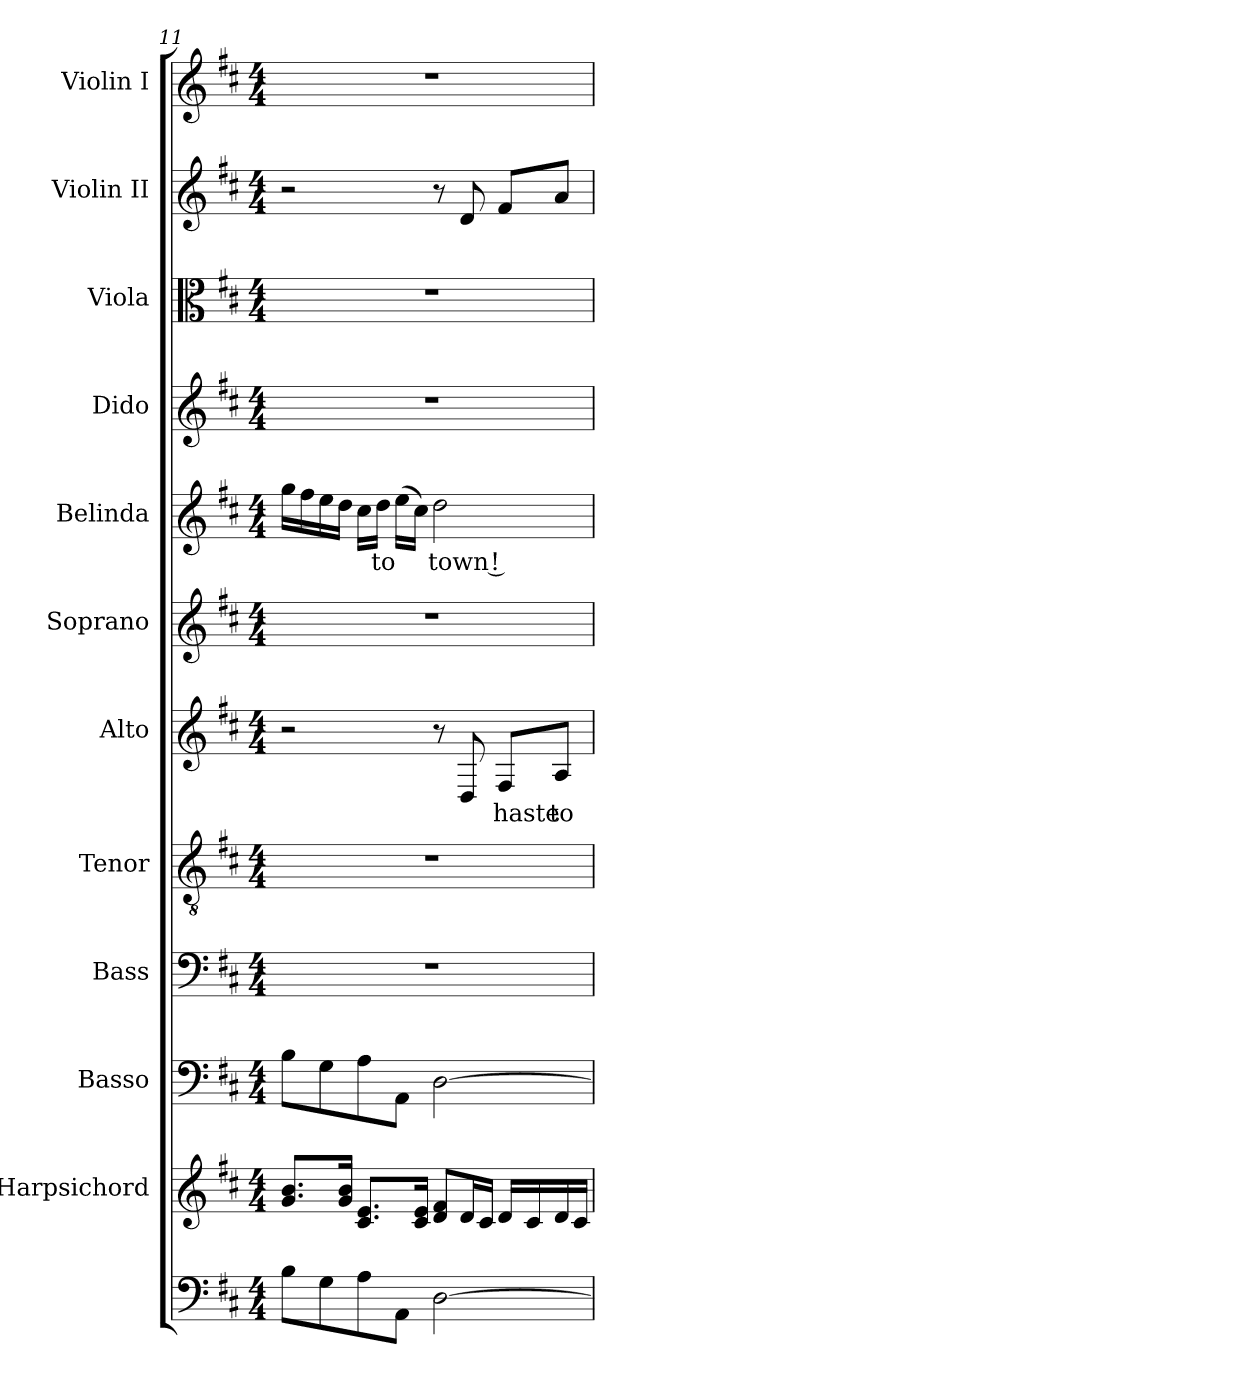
**kern	**kern	**kern	**kern	**kern	**kern	**text	**kern	**kern	**text	**kern	**kern	**kern	**kern
*part12	*part11	*part10	*part9	*part8	*part7	*part7	*part6	*part5	*part5	*part4	*part3	*part2	*part1
*staff12	*staff11	*staff10	*staff9	*staff8	*staff7	*staff7	*staff6	*staff5	*staff5	*staff4	*staff3	*staff2	*staff1
*	*I"Harpsichord	*I"Basso	*I"Bass	*I"Tenor	*I"Alto	*	*I"Soprano	*I"Belinda	*	*I"Dido	*I"Viola	*I"Violin II	*I"Violin I
*	*I'Harps.	*I'B.	*I'B.	*I'T.	*I'A.	*	*I'S.	*I'Bel.	*	*	*I'Vla.	*I'Vln. II	*I'Vln. I
*clefF4	*clefG2	*clefF4	*clefF4	*clefGv2	*clefG2	*	*clefG2	*clefG2	*	*clefG2	*clefC3	*clefG2	*clefG2
*	*	*	*	*ITrd7c12	*	*	*	*	*	*	*	*	*
*k[f#c#]	*k[f#c#]	*k[f#c#]	*k[f#c#]	*k[f#c#]	*k[f#c#]	*	*k[f#c#]	*k[f#c#]	*	*k[f#c#]	*k[f#c#]	*k[f#c#]	*k[f#c#]
*D:	*D:	*D:	*D:	*D:	*D:	*	*D:	*D:	*	*D:	*D:	*D:	*D:
*M4/4	*M4/4	*M4/4	*M4/4	*M4/4	*M4/4	*	*M4/4	*M4/4	*	*M4/4	*M4/4	*M4/4	*M4/4
=11	=11	=11	=11	=11	=11	=11	=11	=11	=11	=11	=11	=11	=11
8Bi\L	8.gi/ 8.biL	8Bi\L	1r	1r	2r	.	1r	16ggi\LL	.	1r	1r	2r	1r
.	.	.	.	.	.	.	.	16ff#i\	.	.	.	.	.
8Gi\	.	8Gi\	.	.	.	.	.	16eei\	.	.	.	.	.
.	16gi/ 16biJk	.	.	.	.	.	.	16ddi\JJ	.	.	.	.	.
8Ai\	8.c#i/ 8.eiL	8Ai\	.	.	.	.	.	16cc#i\LL	.	.	.	.	.
!	!	!	!	!	!	!	!	!	!LO:LY:b:color=#000000	!	!	!	!
.	.	.	.	.	.	.	.	16ddi\JJ	to	.	.	.	.
8AAi\J	.	8AAi\J	.	.	.	.	.	(16eei\LL	.	.	.	.	.
.	16c#i/ 16eiJk	.	.	.	.	.	.	16cc#i\JJ)	.	.	.	.	.
!	!	!	!	!	!	!LO:LY:b:color=#000000	!	!	!	!	!	!	!
!	!	!	!	!	!	!	!	!	!LO:LY:b:color=#000000	!	!	!	!
[2Di\	8di/ 8f#iL	[2Di\	.	.	8r	Haste,	.	2ddi\	town !	.	.	8r	.
.	16di/L	.	.	.	8Di/	.	.	.	.	.	.	8di/	.
.	16c#i/JJ	.	.	.	.	.	.	.	.	.	.	.	.
!	!	!	!	!	!	!LO:LY:b:color=#000000	!	!	!	!	!	!	!
.	16di/LL	.	.	.	8F#i/L	haste	.	.	.	.	.	8f#i/L	.
.	16c#i/	.	.	.	.	.	.	.	.	.	.	.	.
!	!	!	!	!	!	!LO:LY:b:color=#000000	!	!	!	!	!	!	!
.	16di/	.	.	.	8Ai/J	to	.	.	.	.	.	8ai/J	.
.	16c#i/JJ	.	.	.	.	.	.	.	.	.	.	.	.
=	=	=	=	=	=	=	=	=	=	=	=	=	=
*-	*-	*-	*-	*-	*-	*-	*-	*-	*-	*-	*-	*-	*-
